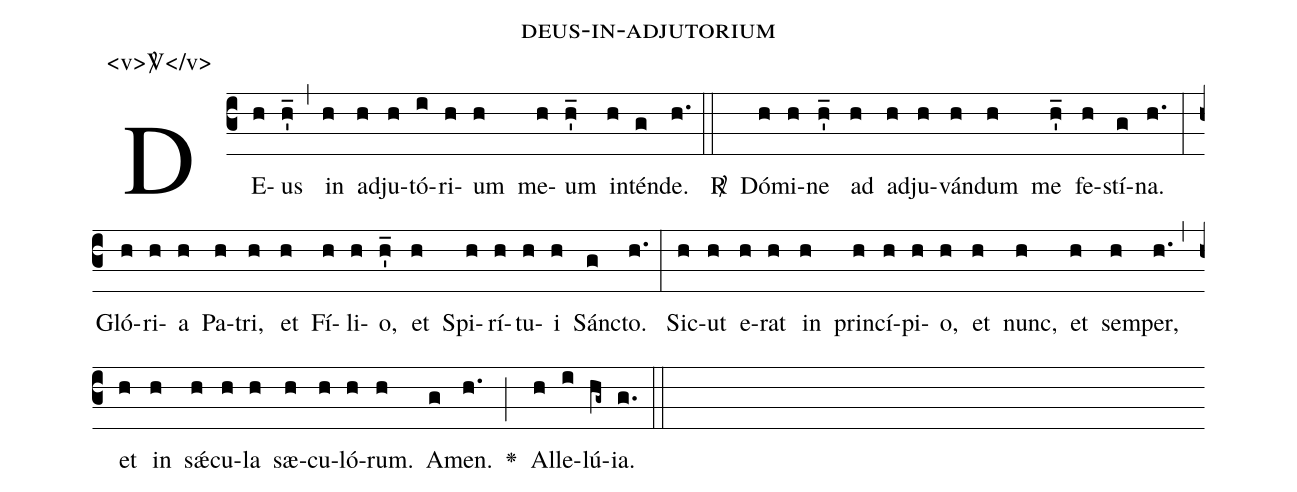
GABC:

name: deus-in-adjutorium;
annotation: <v>\Vbar</v>;
%%
(c3)DE(h)us(h'_) (,) in(h) ad(h)ju(h)tó(i)ri(h)um(h) me(h)um(h'_) in(h)tén(g)de.(h.) (::)

<v>\Rbar</v>() Dó(h)mi(h)ne(h'_) ad(h) ad(h)ju(h)ván(h)dum(h) me(h'_) fe(h)stí(g)na.(h.) (:)

Gló(h)ri(h)a(h) Pa(h)tri,(h) et(h) Fí(h)li(h)o,(h'_) et(h) Spi(h)rí(h)tu(h)i(h) Sán(g)cto.(h.) (:)
Sic(h)ut(h) e(h)rat(h) in(h) prin(h)cí(h)pi(h)o,(h) et(h) nunc,(h) et(h) sem(h)per,(h.) (,) et(h) in(h) s<sp>'ae</sp>(h)cu(h)la(h) sæ(h)cu(h)ló(h)rum.(h) A(g)men.(h.) <v>\greheightstar</v>(;) Al(h)le(i)lú(hg~)ia.(g.) (::)
